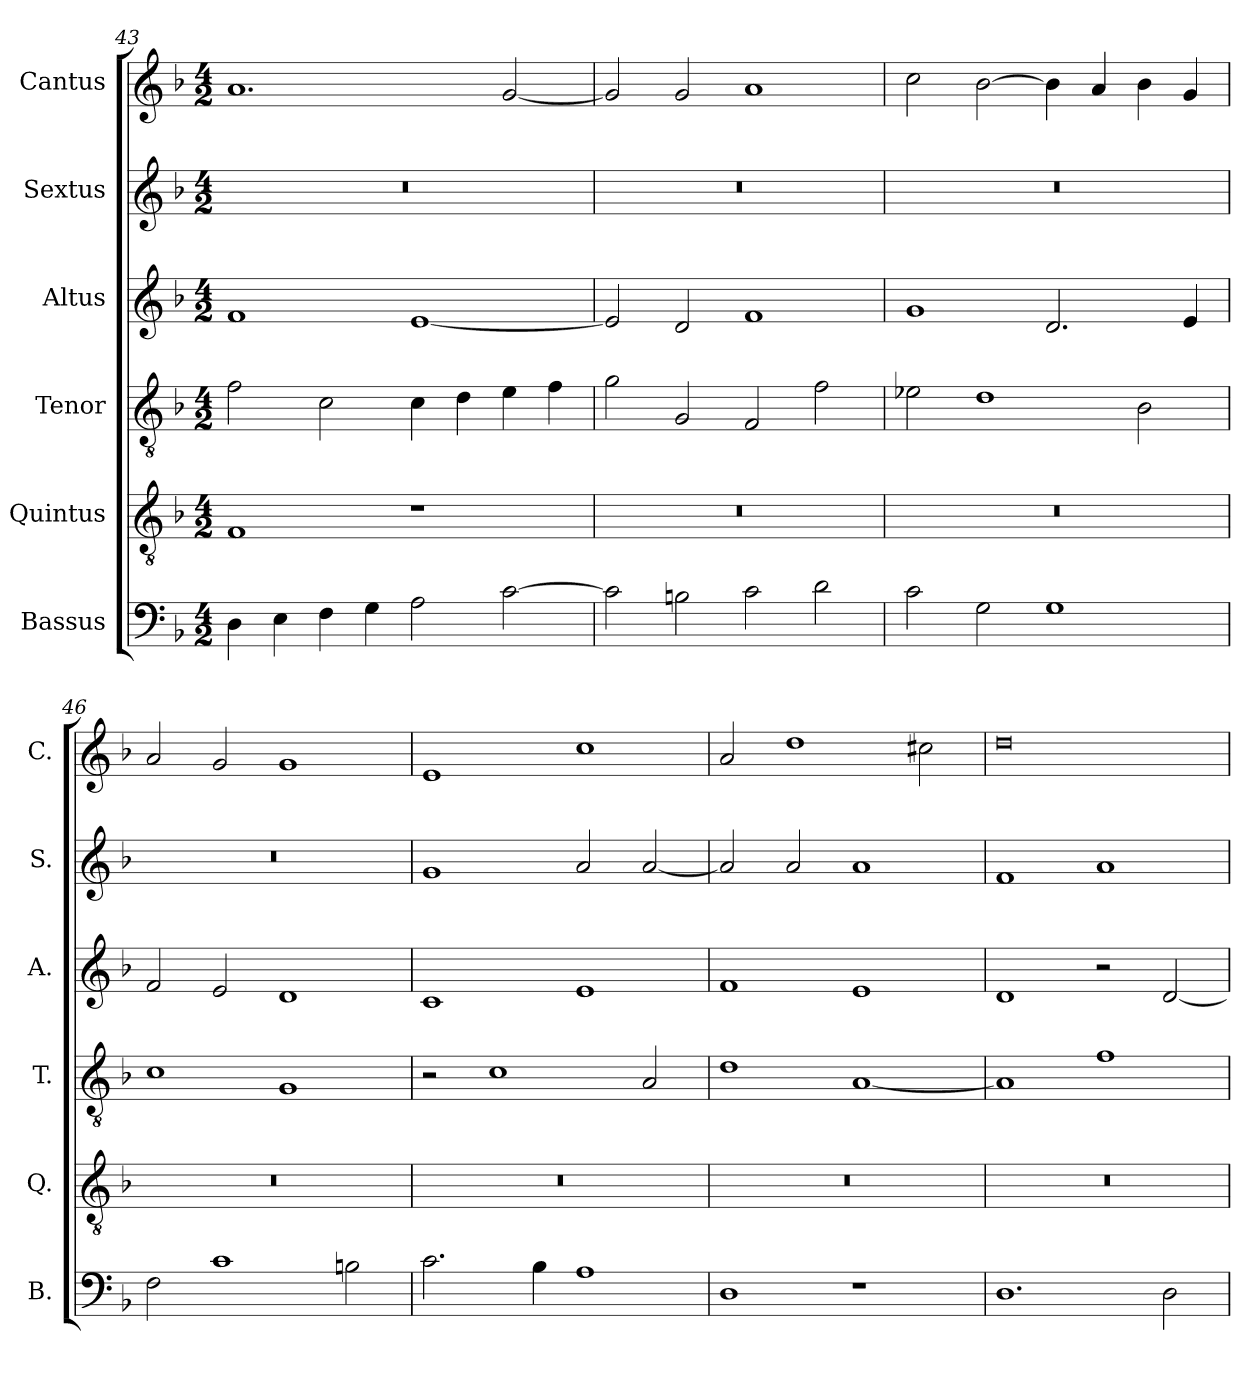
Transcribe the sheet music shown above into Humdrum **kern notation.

**kern	**kern	**kern	**kern	**kern	**kern
*part6	*part5	*part4	*part3	*part2	*part1
*staff6	*staff5	*staff4	*staff3	*staff2	*staff1
*I"Bassus	*I"Quintus	*I"Tenor	*I"Altus	*I"Sextus	*I"Cantus
*I'B.	*I'Q.	*I'T.	*I'A.	*I'S.	*I'C.
*clefF4	*clefGv2	*clefGv2	*clefG2	*clefG2	*clefG2
*k[b-]	*k[b-]	*k[b-]	*k[b-]	*k[b-]	*k[b-]
*F:	*F:	*F:	*F:	*F:	*F:
*M4/2	*M4/2	*M4/2	*M4/2	*M4/2	*M4/2
=43	=43	=43	=43	=43	=43
4D\	1F	2f\	1f	0r	1.a
4E\	.	.	.	.	.
4F\	.	2c\	.	.	.
4G\	.	.	.	.	.
2A\	1r	4c\	[1e	.	.
.	.	4d\	.	.	.
[2c\	.	4e\	.	.	[2g/
.	.	4f\	.	.	.
!!LO:LB:g=z
=44	=44	=44	=44	=44	=44
2c\]	0r	2g\	2e/]	0r	2g/]
2Bn\	.	2G/	2d/	.	2g/
2c\	.	2F/	1f	.	1a
2d\	.	2f\	.	.	.
=45	=45	=45	=45	=45	=45
2c\	0r	2e-X\	1g	0r	2cc\
2G\	.	1d	.	.	[2b-\
1G	.	.	2.d/	.	4b-\]
.	.	.	.	.	4a/
.	.	2B-\	.	.	4b-\
.	.	.	4e/	.	4g/
=46	=46	=46	=46	=46	=46
2F\	0r	1c	2f/	0r	2a/
1c	.	.	2e/	.	2g/
.	.	1G	1d	.	1g
2Bn\	.	.	.	.	.
=47	=47	=47	=47	=47	=47
2.c\	0r	2r	1c	1g	1e
.	.	1c	.	.	.
4B-\	.	.	.	.	.
1A	.	.	1e	2a/	1cc
.	.	2A/	.	[2a/	.
=48	=48	=48	=48	=48	=48
1D	0r	1d	1f	2a/]	2a/
.	.	.	.	2a/	1dd
1r	.	[1A	1e	1a	.
.	.	.	.	.	2cc#X\
=49	=49	=49	=49	=49	=49
1.D	0r	1A]	1d	1f	0dd
.	.	1f	2r	1a	.
2D\	.	.	[2d/	.	.
=	=	=	=	=	=
*-	*-	*-	*-	*-	*-
